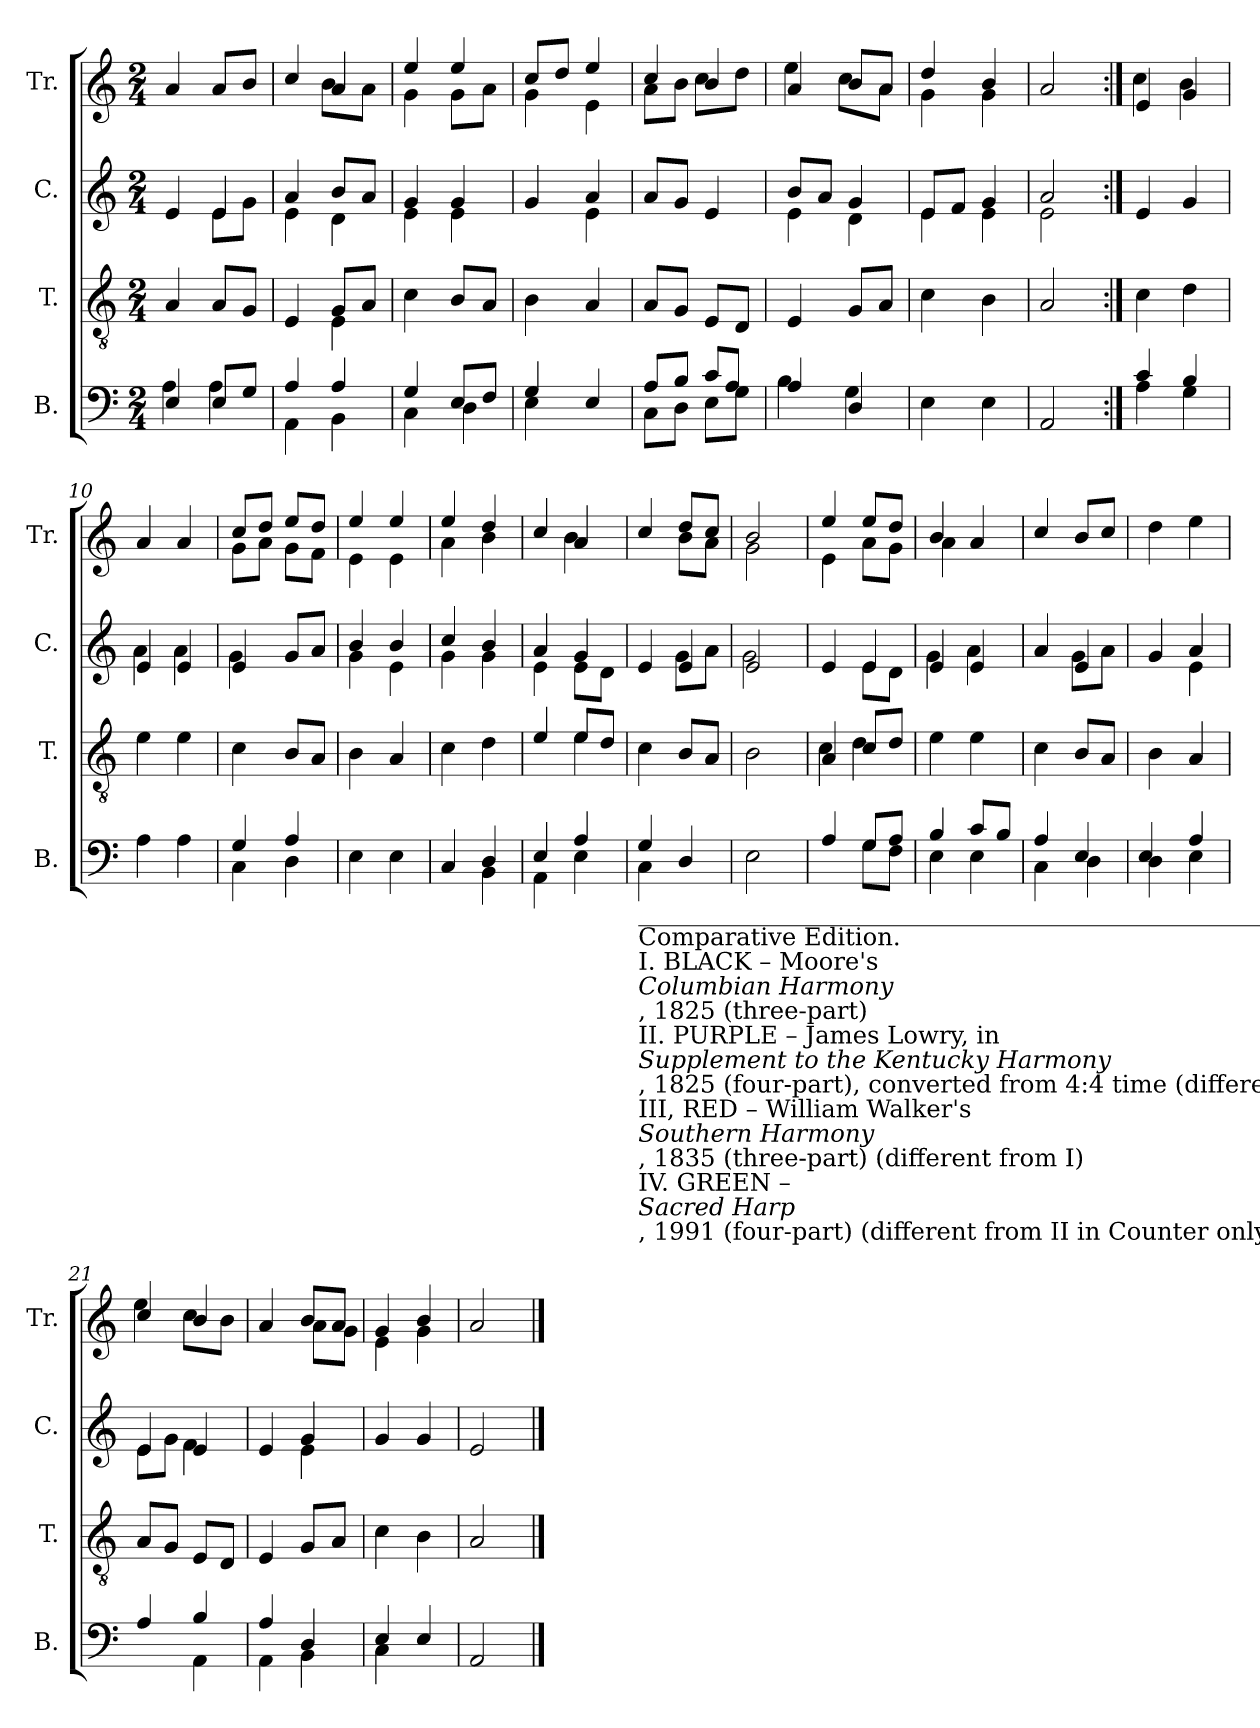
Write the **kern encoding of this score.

**kern	**kern	**kern	**kern
*part4	*part3	*part2	*part1
*staff4	*staff3	*staff2	*staff1
*I"B.	*I"T.	*I"C.	*I"Tr.
*I'B.	*I'T.	*I'C.	*I'Tr.
*clefF4	*clefGv2	*clefG2	*clefG2
*k[]	*k[]	*k[]	*k[]
*M2/4	*M2/4	*M2/4	*M2/4
*MM100	*MM100	*MM100	*MM100
=1	=1	=1	=1
*^	*	*^	*
4E!/	4A!i\	4A!/	4e!j/	4ryy	4a!/
8E!/L	4A!i\	8A!/L	4e!j/	8e!Z\L	8a!/L
8G!/J	.	8G!/J	.	8g!Z\J	8b!/J
=2	=2	=2	=2	=2	=2
*	*	*^	*	*	*^
4A!/	4AA!i\	4E!/	4ryy	4a!j/	4e!Z\	4cc!/	4ryy
4A!/	4BB!i\	8G!/L	4E!i\	8b!j/L	4d!Z\	4a!/	8b!i\L
.	.	8A!/J	.	8a!j/J	.	.	8a!i\J
*	*	*v	*v	*	*	*	*
=3	=3	=3	=3	=3	=3	=3
4G!/	4C!i\	4c!\	4g!j/	4e!Z\	4ee!/	4g!i\
8E!/L	4D!i\	8B!/L	4g!j/	4e!Z\	4ee!/	8g!i\L
8F!/J	.	8A!/J	.	.	.	8a!i\J
=4	=4	=4	=4	=4	=4	=4
4G!/	4E!i\	4B!\	4g!j/	4ryy	8cc!/L	4g!i\
.	.	.	.	.	8dd!/J	.
4E!/	4ryy	4A!/	4e!j\	4a!Z/	4ee!/	4e!i\
*	*	*	*v	*v	*	*
=5	=5	=5	=5	=5	=5
8C!\L	8A!i/L	8A!/L	8a!j/L	4cc!/	8a!i\L
8D!\J	8B!i/J	8G!/J	8g!j/J	.	8b!i\J
8E!\L	8c!i/L	8E!/L	4e!j/	4b!/	8cc!i\L
8G!\J	8A!i/J	8D!/J	.	.	8dd!i\J
=6	=6	=6	=6	=6	=6
*	*	*	*^	*	*
4A!/	4B!i\	4E!/	8b!j/L	4e!Z\	4a!/	4ee!i\
.	.	.	8a!j/J	.	.	.
4D!/	4G!i\	8G!/L	4g!j/	4d!Z\	8b!/L	8cc!i\L
.	.	8A!/J	.	.	8a!/J	8a!i\J
*v	*v	*	*	*	*	*
=7	=7	=7	=7	=7	=7
*	*	*	*	*	*^
4E!\	4c!\	8e!j/L	4e!Z\	4g!\	4ryy	4dd!V/
.	.	8f!j/J	.	.	.	.
4E!\	4B!\	4g!j/	4e!Z\	4b!/	4g!i\	4ryy
*	*	*	*	*v	*v	*v
=8	=8	=8	=8	=8
2AA!/	2A!/	2a!j/	2e!Z\	2a!/
*	*	*v	*v	*
=9:|!	=9:|!	=9:|!	=9:|!
*^	*	*	*^
4c!/	4A!i\	4c!\	4e!j/	4e!/	4cc!i\
4B!/	4G!i\	4d!\	4g!j/	4g!/	4b!i\
*v	*v	*	*	*v	*v
=10	=10	=10	=10
*	*	*^	*
4A!\	4e!\	4e!j/	4a!Z\	4a!/
4A!\	4e!\	4e!j/	4a!Z\	4a!/
=11	=11	=11	=11	=11
*^	*	*	*	*^
4G!/	4C!i\	4c!\	4e!j/	4g!Z\	8cc!/L	8g!i\L
.	.	.	.	.	8dd!/J	8a!i\J
4A!/	4D!i\	8B!/L	8g!j/L	4ryy	8ee!/L	8g!i\L
.	.	8A!/J	8a!j/J	.	8dd!/J	8f!i\J
*v	*v	*	*	*	*	*
!!LO:LB:g=z	!!
=12	=12	=12	=12	=12	=12
4E!\	4B!\	4b!j/	4g!Z\	4ee!/	4e!i\
4E!\	4A!/	4b!j/	4e!Z\	4ee!/	4e!i\
=13	=13	=13	=13	=13	=13
*^	*	*	*	*	*
4C!/	4ryy	4c!\	4cc!j/	4g!Z\	4ee!/	4a!i\
4D!/	4BB!i\	4d!\	4b!j/	4g!Z\	4dd!/	4b!i\
=14	=14	=14	=14	=14	=14	=14
*	*	*^	*	*	*	*
4E!/	4AA!i\	4e!/	4ryy	4a!j/	4e!Z\	4cc!/	4ryy
4A!/	4E!i\	8e!/L	4e!i\	4g!j/	8e!Z\L	4a!/	4b!i\
.	.	8d!/J	.	.	8d!Z\J	.	.
*	*	*v	*v	*	*	*	*
=15	=15	=15	=15	=15	=15	=15
!LO:TX:b:t=_________________________________________________________________________	!	!	!	!	!	!
!LO:TX:b:t=Comparative Edition.	!	!	!	!	!	!
!LO:TX:b:t=I. BLACK – Moore's	!	!	!	!	!	!
!LO:TX:b:i:t=Columbian Harmony	!	!	!	!	!	!
!LO:TX:b:t=, 1825 (three-part)	!	!	!	!	!	!
!LO:TX:b:t=II. PURPLE – James Lowry, in	!	!	!	!	!	!
!LO:TX:b:i:t=Supplement to the Kentucky Harmony	!	!	!	!	!	!
!LO:TX:b:t=, 1825 (four-part), converted from 4&colon;4 time (different from I)	!	!	!	!	!	!
!LO:TX:b:t=III, RED – William Walker's	!	!	!	!	!	!
!LO:TX:b:i:t=Southern Harmony	!	!	!	!	!	!
!LO:TX:b:t=, 1835 (three-part) (different from I)	!	!	!	!	!	!
!LO:TX:b:t=IV. GREEN –	!	!	!	!	!	!
!LO:TX:b:i:t=Sacred Harp	!	!	!	!	!	!
!LO:TX:b:t=, 1991 (four-part) (different from II in Counter only; no difference from I in Treble-Tenor-Bass)	!	!	!	!	!	!
4G!/	4C!i\	4c!\	4e!j/	4ryy	4cc!/	4ryy
4D!/	4ryy	8B!/L	4e!j/	8g!Z\L	8dd!/L	8b!i\L
.	.	8A!/J	.	8a!Z\J	8cc!/J	8a!i\J
*v	*v	*	*	*	*	*
=16	=16	=16	=16	=16	=16
2E!\	2B!\	2e!j/	2g!Z\	2b!/	2g!i\
=17	=17	=17	=17	=17	=17
*^	*^	*	*	*	*
4A!/	4ryy	4A!/	4c!i\	4e!j/	4ryy	4ee!/	4e!i\
8G!/L	8G!i\L	8c!/L	4d!i\	4e!j/	8e!Z\L	8ee!/L	8a!i\L
8A!/J	8F!i\J	8d!/J	.	.	8d!Z\J	8dd!/J	8g!i\J
*	*	*v	*v	*	*	*	*
=18	=18	=18	=18	=18	=18	=18
4B!/	4E!i\	4e!\	4e!j/	4g!Z\	4b!/	4a!i\
8c!/L	4E!i\	4e!\	4e!j/	4a!Z\	4a!/	4ryy
8B!/J	.	.	.	.	.	.
*	*	*	*	*	*v	*v
=19	=19	=19	=19	=19	=19
4A!/	4C!i\	4c!\	4a!j/	4ryy	4cc!/
4E!/	4D!i\	8B!/L	4e!j/	8g!Z\L	8b!/L
.	.	8A!/J	.	8a!Z\J	8cc!/J
=20	=20	=20	=20	=20	=20
4D!\	4E!i/	4B!\	4g!j/	4ryy	4dd!\
4E!\	4A!i/	4A!/	4a!j/	4e!Z\	4ee!\
=21	=21	=21	=21	=21	=21
*	*	*	*	*	*^
4A!/	4ryy	8A!/L	4e!j/	8e!Z\L	4cc!/	4ee!i\
.	.	8G!/J	.	8g!Z\J	.	.
4B!/	4AA!i\	8E!/L	4e!j/	4f!Z\	4b!/	8cc!i\L
.	.	8D!/J	.	.	.	8b!i\J
=22	=22	=22	=22	=22	=22	=22
4A!/	4AA!i\	4E!/	4e!j/	4ryy	4a!/	4ryy
4D!/	4BB!i\	8G!/L	4g!j/	4e!Z\	8b!/L	8a!i\L
.	.	8A!/J	.	.	8a!/J	8g!i\J
*	*	*	*v	*v	*	*
=23	=23	=23	=23	=23	=23
4E!/	4C!i\	4c!\	4g!j/	4g!/	4e!i\
4E!/	4ryy	4B!\	4g!j/	4b!/	4g!i\
*v	*v	*	*	*v	*v
=24	=24	=24	=24
2AA!/	2A!/	2e!j/	2a!/
==	==	==	==
*-	*-	*-	*-
